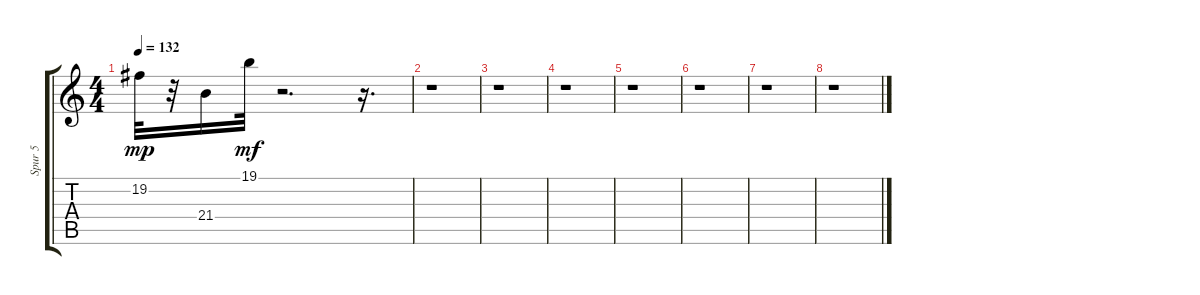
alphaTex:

\track ("Spur 5" "Spur 5") {instrument lead1square}
\staff {score tabs}
\tuning (E4 B3 G3 D3 A2 E2) {hide}
\ts (4 4)
\tempo 132
\clef g2
\ks c
19.2.32{dy mp} r.32 21.4.16 19.1.32{dy mf} r.2{d} r.16{d} |
r.1 |
r.1 |
r.1 |
r.1 |
r.1 |
r.1 |
r.1
